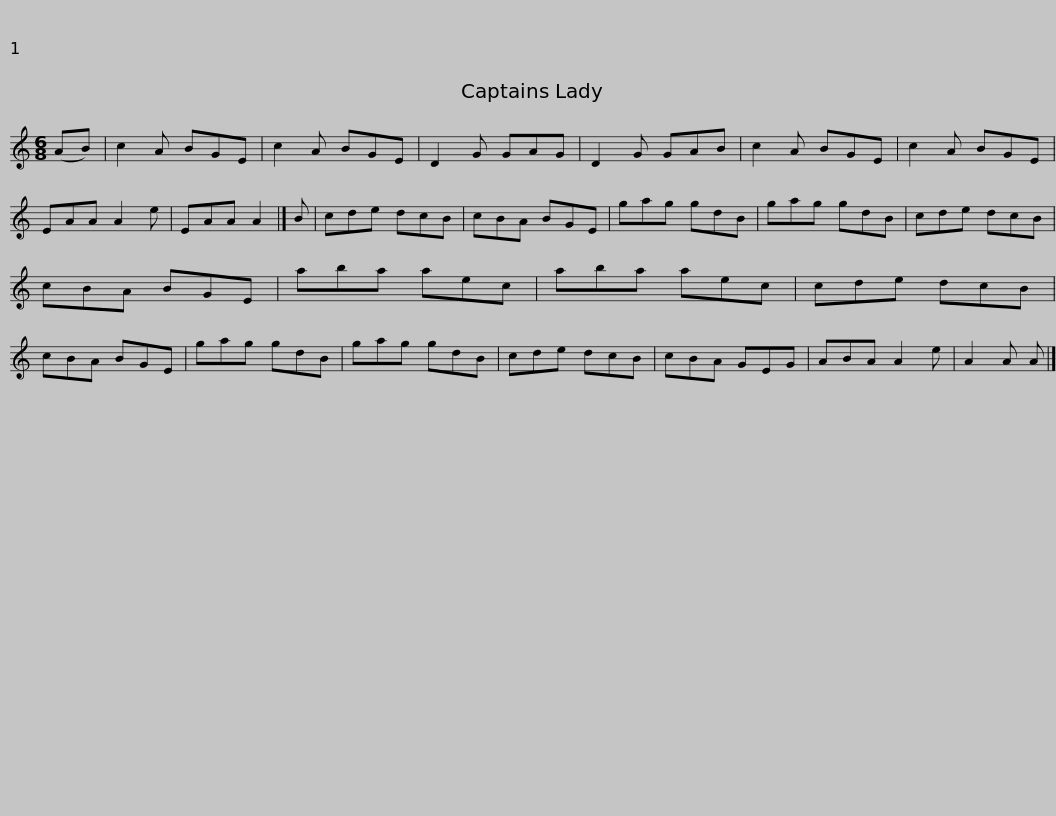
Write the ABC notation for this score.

X:1
L:1/8
M:6/8
I:linebreak $
K:C
V:1 treble
V:1
 (AB) | c2 A BGE | c2 A BGE | D2 G GAG | D2 G GAB | %5
 c2 A BGE | c2 A BGE | EAA A2 e | EAA A2 |]$ B | %10
 cde dcB | cBA BGE | gag gdB | gag gdB | cde dcB | %15
 cBA BGE | aba aec |$ aba aec | cde dcB | cBA BGE | %20
 gag gdB | gag gdB | cde dcB | cBA GEG |$ ABA A2 e | %25
 A2 A A |] %26
